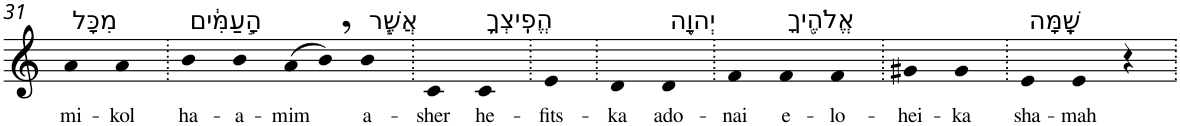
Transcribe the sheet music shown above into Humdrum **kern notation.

**kern	**text
*part1	*part1
*staff1	*staff1
*I"Piano	*
*I'Pno	*
!!LO:PB:g=z
*clefG2	*
*k[]	*
=31	=31
!LO:TX:a:t=מִכָּל	!
!	!LO:LY:b
4a	mi-
!	!LO:LY:b
4a	-kol
=32.	=32.
!LO:TX:a:t=הָ֣עַמִּ֔ים	!
!	!LO:LY:b
4b	ha-
!	!LO:LY:b
4b	-a-
!	!LO:LY:b
(8a	-mim
8b,)	.
!LO:TX:a:t=אֲשֶׁ֧ר	!
!	!LO:LY:b
4b	a-
=33.	=33.
!	!LO:LY:b
4c	-sher
!LO:TX:a:t=הֱפִֽיצְךָ֛	!
!	!LO:LY:b
4c	he-
=34.	=34.
!	!LO:LY:b
4e	-fits-
=35.	=35.
!	!LO:LY:b
4d	-ka
!LO:TX:a:t=יְהוָ֥ה	!
!	!LO:LY:b
4d	ado-
=36.	=36.
!	!LO:LY:b
4f	-nai
!LO:TX:a:t=אֱלֹהֶ֖יךָ	!
!	!LO:LY:b
4f	e-
!	!LO:LY:b
4f	-lo-
=37.	=37.
!	!LO:LY:b
4g#X	-hei-
!	!LO:LY:b
4g#	-ka
=38.	=38.
!LO:TX:a:t=שָֽׁמָּה	!
!	!LO:LY:b
4e	sha-
!	!LO:LY:b
4e	-mah
4r	.
=.	=.
*-	*-
